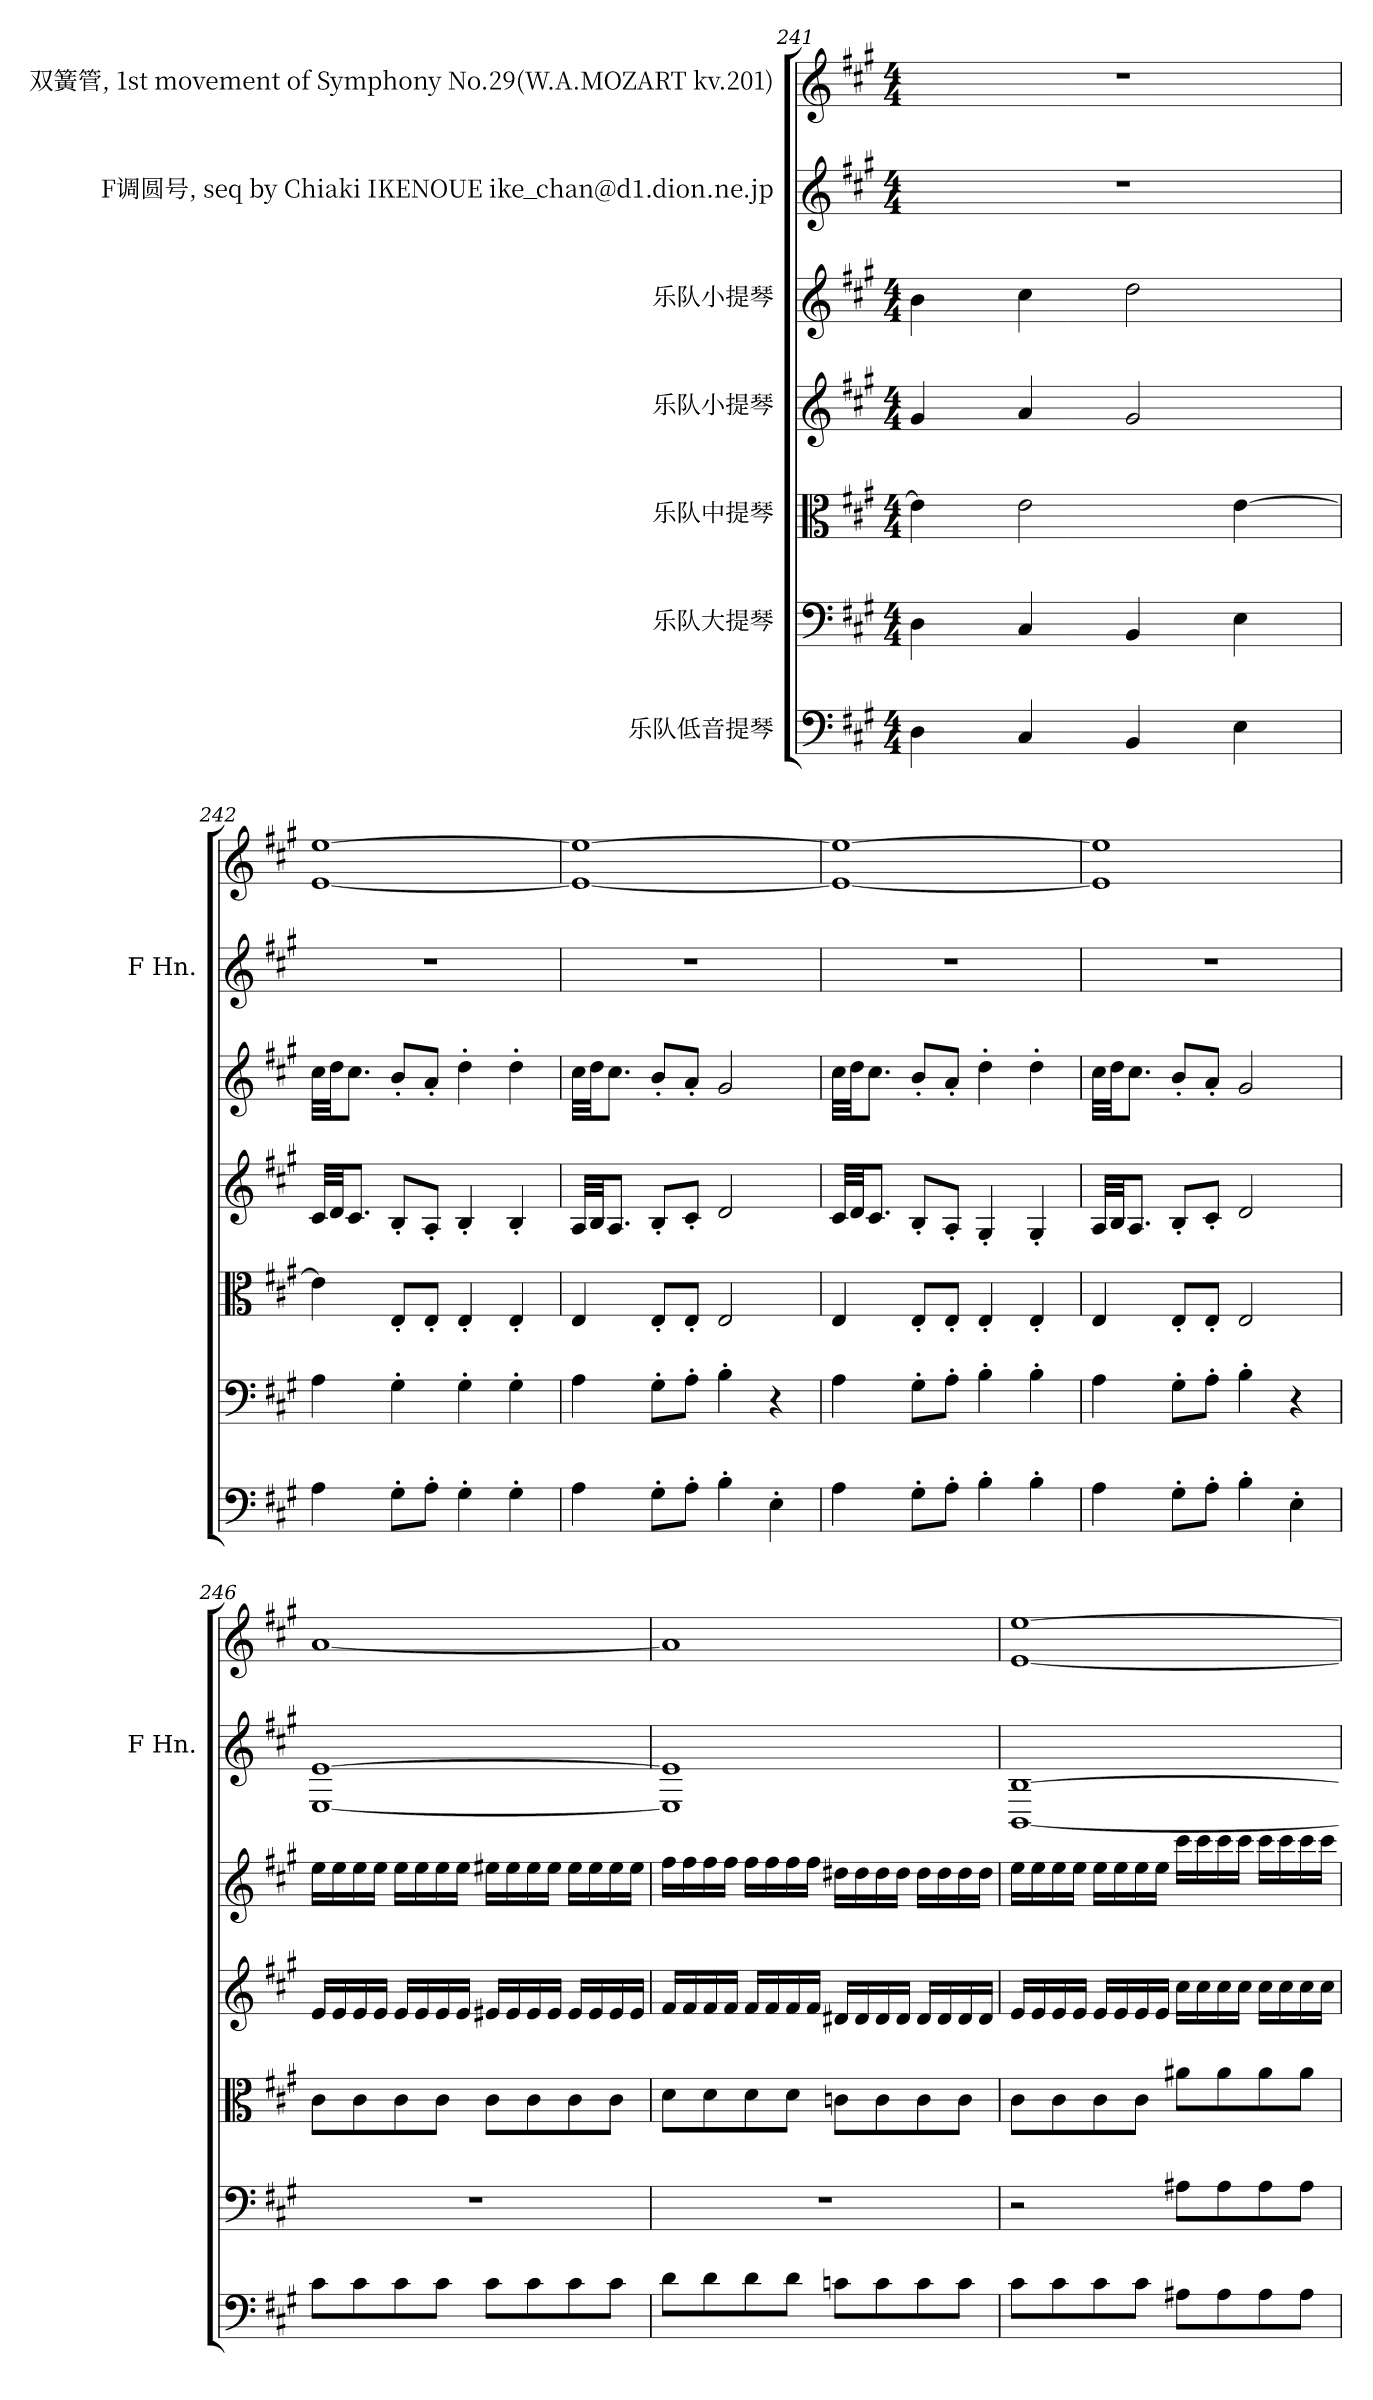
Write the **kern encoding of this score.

**kern	**kern	**kern	**kern	**kern	**kern	**kern
*part7	*part6	*part5	*part4	*part3	*part2	*part1
*staff7	*staff6	*staff5	*staff4	*staff3	*staff2	*staff1
*I"乐队低音提琴	*I"乐队大提琴	*I"乐队中提琴	*I"乐队小提琴	*I"乐队小提琴	*I"F调圆号, seq by Chiaki IKENOUE ike_chan@d1.dion.ne.jp	*I"双簧管, 1st movement of Symphony No.29(W.A.MOZART kv.201)
*	*	*	*	*	*I'F Hn.	*
*clefF4	*clefF4	*clefC3	*clefG2	*clefG2	*clefG2	*clefG2
*ITrd7c12	*	*	*	*	*ITrd4c7	*
*k[f#c#g#]	*k[f#c#g#]	*k[f#c#g#]	*k[f#c#g#]	*k[f#c#g#]	*k[f#c#]	*k[f#c#g#]
*M4/4	*M4/4	*M4/4	*M4/4	*M4/4	*M4/4	*M4/4
=241	=241	=241	=241	=241	=241	=241
4DD\	4D\	4e\]	4g#/	4b\	1r	1r
4CC#/	4C#/	2e\	4a/	4cc#\	.	.
4BBB/	4BB/	.	2g#/	2dd\	.	.
4EE\	4E\	[4e\	.	.	.	.
=242	=242	=242	=242	=242	=242	=242
4AA\	4A\	4e\]	32c#/LLL	32cc#\LLL	1r	[1e [1ee
.	.	.	32d/JJ	32dd\JJ	.	.
.	.	.	8.c#/J	8.cc#\J	.	.
8GG#'\L	4G#'\	8E'/L	8B'/L	8b'/L	.	.
8AA'\J	.	8E'/J	8A'/J	8a'/J	.	.
4GG#'\	4G#'\	4E'/	4B'/	4dd'\	.	.
4GG#'\	4G#'\	4E'/	4B'/	4dd'\	.	.
!!LO:PB:g=z
=243	=243	=243	=243	=243	=243	=243
4AA\	4A\	4E/	32A/LLL	32cc#\LLL	1r	1e_ 1ee_
.	.	.	32B/JJ	32dd\JJ	.	.
.	.	.	8.A/J	8.cc#\J	.	.
8GG#'\L	8G#'\L	8E'/L	8B'/L	8b'/L	.	.
8AA'\J	8A'\J	8E'/J	8c#'/J	8a'/J	.	.
4BB'\	4B'\	2E/	2d/	2g#/	.	.
4EE'\	4r	.	.	.	.	.
=244	=244	=244	=244	=244	=244	=244
4AA\	4A\	4E/	32c#/LLL	32cc#\LLL	1r	1e_ 1ee_
.	.	.	32d/JJ	32dd\JJ	.	.
.	.	.	8.c#/J	8.cc#\J	.	.
8GG#'\L	8G#'\L	8E'/L	8B'/L	8b'/L	.	.
8AA'\J	8A'\J	8E'/J	8A'/J	8a'/J	.	.
4BB'\	4B'\	4E'/	4G#'/	4dd'\	.	.
4BB'\	4B'\	4E'/	4G#'/	4dd'\	.	.
=245	=245	=245	=245	=245	=245	=245
4AA\	4A\	4E/	32A/LLL	32cc#\LLL	1r	1e] 1ee]
.	.	.	32B/JJ	32dd\JJ	.	.
.	.	.	8.A/J	8.cc#\J	.	.
8GG#'\L	8G#'\L	8E'/L	8B'/L	8b'/L	.	.
8AA'\J	8A'\J	8E'/J	8c#'/J	8a'/J	.	.
4BB'\	4B'\	2E/	2d/	2g#/	.	.
4EE'\	4r	.	.	.	.	.
!!LO:PB:g=z
=246	=246	=246	=246	=246	=246	=246
*	*	*	*	*	*	*MM160
8C#\L	1r	8c#\L	16e/LL	16ee\LL	[1AA [1A	[1a
.	.	.	16e/	16ee\	.	.
8C#\	.	8c#\	16e/	16ee\	.	.
.	.	.	16e/JJ	16ee\JJ	.	.
8C#\	.	8c#\	16e/LL	16ee\LL	.	.
.	.	.	16e/	16ee\	.	.
8C#\J	.	8c#\J	16e/	16ee\	.	.
.	.	.	16e/JJ	16ee\JJ	.	.
8C#\L	.	8c#\L	16e#X/LL	16ee#X\LL	.	.
.	.	.	16e#/	16ee#\	.	.
8C#\	.	8c#\	16e#/	16ee#\	.	.
.	.	.	16e#/JJ	16ee#\JJ	.	.
8C#\	.	8c#\	16e#/LL	16ee#\LL	.	.
.	.	.	16e#/	16ee#\	.	.
8C#\J	.	8c#\J	16e#/	16ee#\	.	.
.	.	.	16e#/JJ	16ee#\JJ	.	.
=247	=247	=247	=247	=247	=247	=247
8D\L	1r	8d\L	16f#/LL	16ff#\LL	1AA] 1A]	1a]
.	.	.	16f#/	16ff#\	.	.
8D\	.	8d\	16f#/	16ff#\	.	.
.	.	.	16f#/JJ	16ff#\JJ	.	.
8D\	.	8d\	16f#/LL	16ff#\LL	.	.
.	.	.	16f#/	16ff#\	.	.
8D\J	.	8d\J	16f#/	16ff#\	.	.
.	.	.	16f#/JJ	16ff#\JJ	.	.
8Cn\L	.	8cn\L	16d#X/LL	16dd#X\LL	.	.
.	.	.	16d#/	16dd#\	.	.
8C\	.	8c\	16d#/	16dd#\	.	.
.	.	.	16d#/JJ	16dd#\JJ	.	.
8C\	.	8c\	16d#/LL	16dd#\LL	.	.
.	.	.	16d#/	16dd#\	.	.
8C\J	.	8c\J	16d#/	16dd#\	.	.
.	.	.	16d#/JJ	16dd#\JJ	.	.
!!LO:PB:g=z
=248	=248	=248	=248	=248	=248	=248
8C#\L	2r	8c#\L	16e/LL	16ee\LL	[1EE [1E	[1e [1ee
.	.	.	16e/	16ee\	.	.
8C#\	.	8c#\	16e/	16ee\	.	.
.	.	.	16e/JJ	16ee\JJ	.	.
8C#\	.	8c#\	16e/LL	16ee\LL	.	.
.	.	.	16e/	16ee\	.	.
8C#\J	.	8c#\J	16e/	16ee\	.	.
.	.	.	16e/JJ	16ee\JJ	.	.
8AA#X\L	8A#X\L	8a#X\L	16cc#\LL	16ccc#\LL	.	.
.	.	.	16cc#\	16ccc#\	.	.
8AA#\	8A#\	8a#\	16cc#\	16ccc#\	.	.
.	.	.	16cc#\JJ	16ccc#\JJ	.	.
8AA#\	8A#\	8a#\	16cc#\LL	16ccc#\LL	.	.
.	.	.	16cc#\	16ccc#\	.	.
8AA#\J	8A#\J	8a#\J	16cc#\	16ccc#\	.	.
.	.	.	16cc#\JJ	16ccc#\JJ	.	.
=	=	=	=	=	=	=
*-	*-	*-	*-	*-	*-	*-
